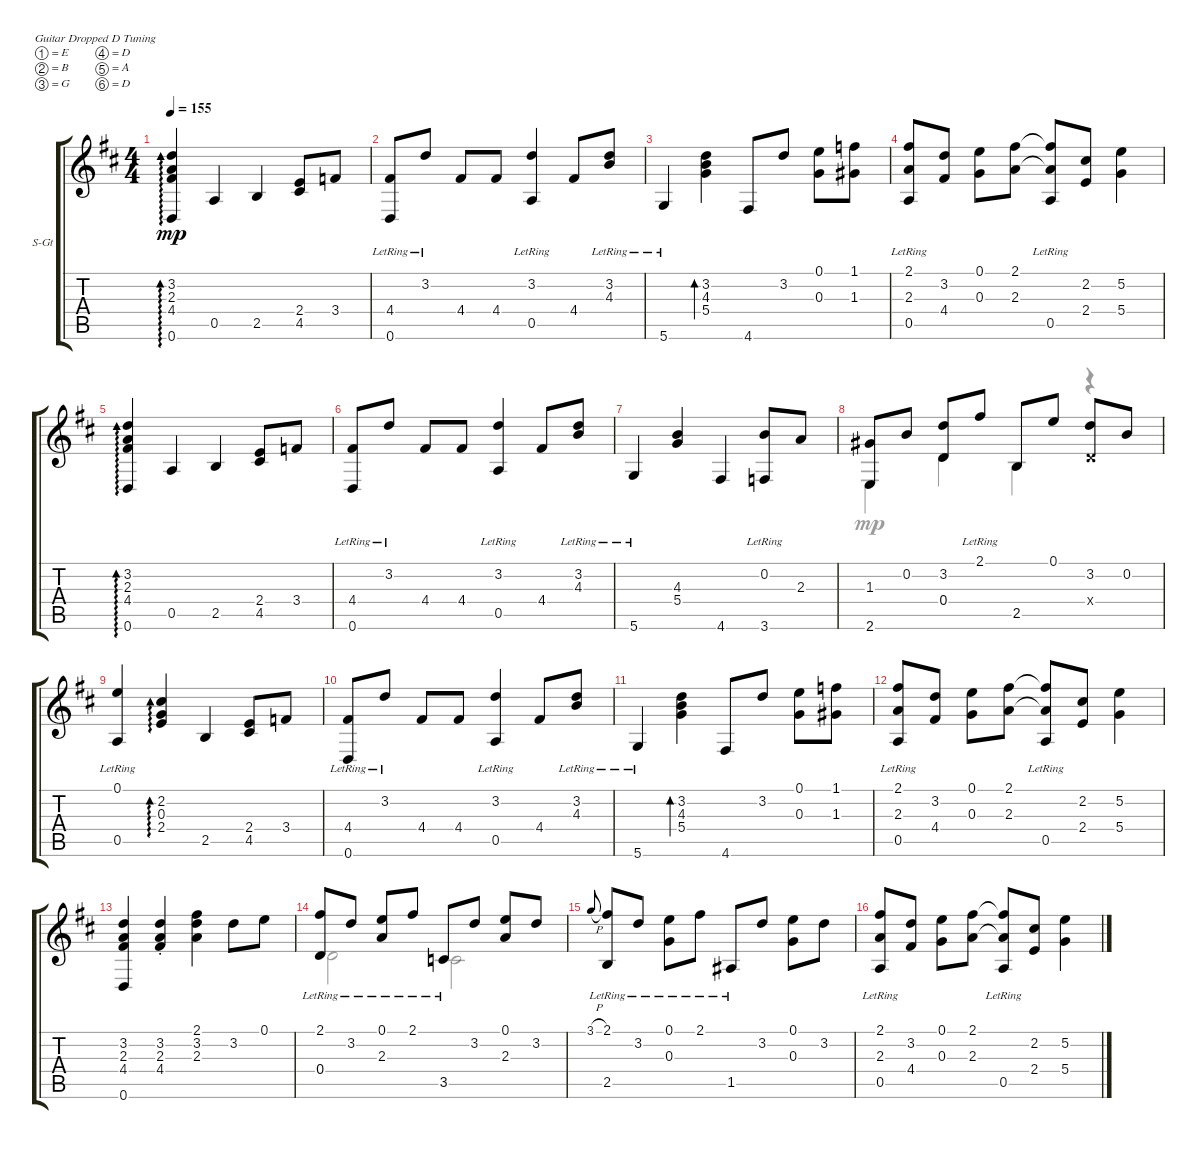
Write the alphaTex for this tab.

\defaultSystemsLayout 4
\bracketExtendMode groupsimilarinstruments
\firstSystemTrackNameOrientation horizontal
\otherSystemsTrackNameOrientation horizontal
\track ("Steel Guitar" "S-Gt") {instrument acousticguitarsteel}
\staff {score tabs}
\tuning (E4 B3 G3 D3 A2 D2)
\voice
\ts (4 4)
\tempo 155
\clef g2
\ks d
(3.2 2.3 4.4 0.6).4{ad 0 dy mp} 0.5.4 2.5.4 (4.5 2.4).8 3.4.8 |
(0.6{lr} 4.4{lr}).8 3.2{lr}.8 4.4.8 4.4.8 (0.5 3.2{lr}).4 4.4.8 (4.3{lr} 3.2{lr}).8 |
5.6{lr}.4 (5.4 4.3 3.2).4{bd 81} 4.6.8 3.2.8 (0.3 0.1).8 (1.1 1.3).8 |
(2.3 2.1 0.5{lr}).8 (4.4 3.2).8 (0.3 0.1).8 (2.1 2.3).8 (0.5{lr} 2.1{t} 2.3{t}).8 (2.4 2.2).8 (5.2 5.4).4 |
(3.2 2.3 4.4 0.6).4{ad 0} 0.5.4 2.5.4 (4.5 2.4).8 3.4.8 |
(0.6{lr} 4.4{lr}).8 3.2{lr}.8 4.4.8 4.4.8 (0.5 3.2{lr}).4 4.4.8 (4.3{lr} 3.2{lr}).8 |
5.6{lr}.4 (5.4 4.3).4 4.6.4 (0.2 3.6{lr}).8 2.3.8 |
(2.6 1.3).8 0.2.8 (3.2 0.4).8 2.1{lr}.8 2.5.8 0.1.8 (3.2 0.4{x}).8 0.2.8 |
(0.1{lr} 0.5{lr}).4 (2.4 0.3 2.2).4{ad 0} 2.5.4 (4.5 2.4).8 3.4.8 |
(0.6{lr} 4.4{lr}).8 3.2{lr}.8 4.4.8 4.4.8 (0.5 3.2{lr}).4 4.4.8 (4.3{lr} 3.2{lr}).8 |
5.6{lr}.4 (5.4 4.3 3.2).4{bd 81} 4.6.8 3.2.8 (0.3 0.1).8 (1.1 1.3).8 |
(2.3 2.1 0.5{lr}).8 (4.4 3.2).8 (0.3 0.1).8 (2.1 2.3).8 (0.5{lr} 2.3{t} 2.1{t}).8 (2.4 2.2).8 (5.2 5.4).4 |
(3.2 2.3 4.4 0.6).4 (4.4{st} 2.3{st} 3.2{st}).4 (2.3 2.1 3.2).4 3.2.8 0.1.8 |
(2.1{lr} 0.4).8 3.2{lr}.8 (0.1 2.3{lr}).8 2.1{lr}.8 3.5{lr}.8 3.2.8 (0.1 2.3).8 3.2.8 |
3.1{h}.8{gr onbeat} (2.1{lr} 2.5{lr}).8 3.2{lr}.8 (0.1 0.3{lr}).8 2.1{lr}.8 1.5{lr}.8 3.2.8 (0.1 0.3).8 3.2.8 |
(2.3 2.1 0.5{lr}).8 (4.4 3.2).8 (0.3 0.1).8 (2.1 2.3).8 (0.5{lr} 2.1{t} 2.3{t}).8 (2.4 2.2).8 (5.2 5.4).4
\voice
\clef g2
\ottava regular
\simile none
\ks d
|
|
|
|
|
|
|
2.6.4 0.4.4 2.5.4 r.4 |
|
|
|
|
|
0.4.2 3.5.2 |
|
